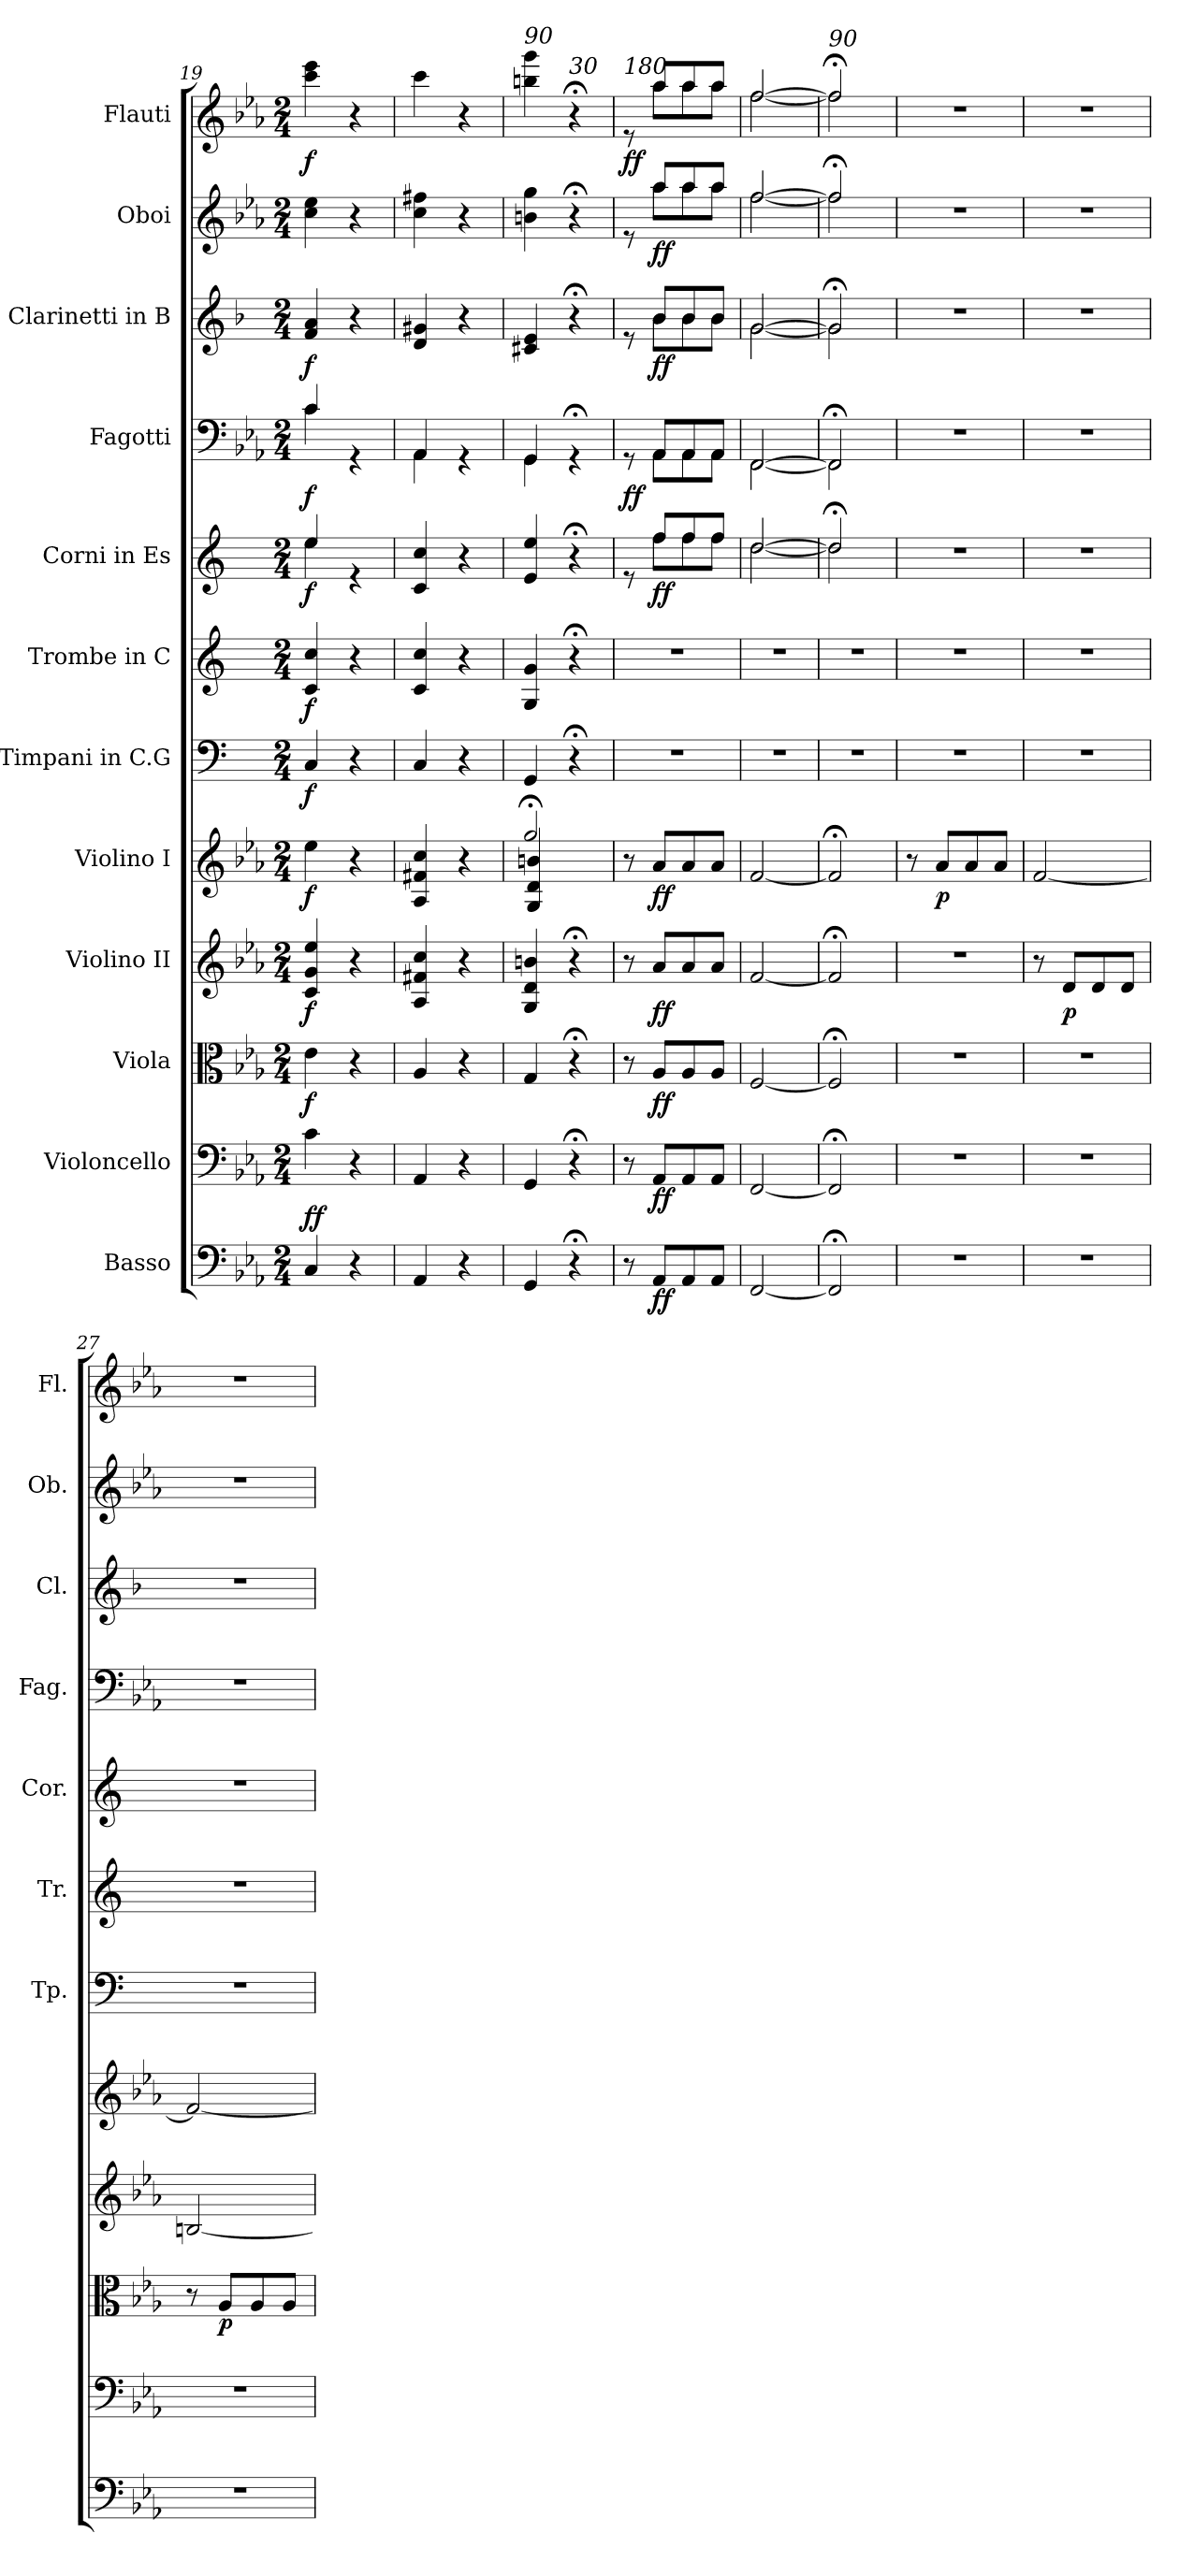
**kern	**dynam	**kern	**dynam	**kern	**dynam	**kern	**dynam	**kern	**dynam	**kern	**dynam	**kern	**dynam	**kern	**dynam	**kern	**dynam	**kern	**dynam	**kern	**dynam	**kern	**dynam
*part12	*part12	*part11	*part11	*part10	*part10	*part9	*part9	*part8	*part8	*part7	*part7	*part6	*part6	*part5	*part5	*part4	*part4	*part3	*part3	*part2	*part2	*part1	*part1
*staff12	*staff12	*staff11	*staff11	*staff10	*staff10	*staff9	*staff9	*staff8	*staff8	*staff7	*staff7	*staff6	*staff6	*staff5	*staff5	*staff4	*staff4	*staff3	*staff3	*staff2	*staff2	*staff1	*staff1
*I"Basso	*	*I"Violoncello	*	*I"Viola	*	*I"Violino II	*	*I"Violino I	*	*I"Timpani in C.G	*	*I"Trombe in C	*	*I"Corni in Es	*	*I"Fagotti	*	*I"Clarinetti in B	*	*I"Oboi	*	*I"Flauti	*
*	*	*	*	*	*	*	*	*	*	*I'Tp.	*	*I'Tr.	*	*I'Cor.	*	*I'Fag.	*	*I'Cl.	*	*I'Ob.	*	*I'Fl.	*
*clefF4	*	*clefF4	*	*clefC3	*	*clefG2	*	*clefG2	*	*clefF4	*	*clefG2	*	*clefG2	*	*clefF4	*	*clefG2	*	*clefG2	*	*clefG2	*
*ITrd7c12	*	*	*	*	*	*	*	*	*	*	*	*	*	*ITrd5c9	*	*	*	*ITrd1c2	*	*	*	*	*
*k[b-e-a-]	*	*k[b-e-a-]	*	*k[b-e-a-]	*	*k[b-e-a-]	*	*k[b-e-a-]	*	*k[]	*	*k[]	*	*k[b-e-a-]	*	*k[b-e-a-]	*	*k[b-e-a-]	*	*k[b-e-a-]	*	*k[b-e-a-]	*
*M2/4	*	*M2/4	*	*M2/4	*	*M2/4	*	*M2/4	*	*M2/4	*	*M2/4	*	*M2/4	*	*M2/4	*	*M2/4	*	*M2/4	*	*M2/4	*
=19	=19	=19	=19	=19	=19	=19	=19	=19	=19	=19	=19	=19	=19	=19	=19	=19	=19	=19	=19	=19	=19	=19	=19
*	*	*	*	*	*	*	*	*	*	*	*	*	*	*^	*	*^	*	*	*	*	*	*	*
!	!LO:DY:b	!	!	!	!	!	!	!	!	!	!	!	!	!	!	!	!	!	!	!	!	!	!	!	!
!	!LO:DY:n=1:a	!	!	!	!LO:DY:b	!	!LO:DY:b	!	!LO:DY:b	!	!LO:DY:b	!	!LO:DY:b	!	!	!LO:DY:b	!	!	!LO:DY:b	!	!LO:DY:b	!	!	!	!LO:DY:b
4CC/	f f	4c\	.	4e-\	f	4c/ 4g/ 4ee-/	f	4ee-\	f	4C/	f	4c/ 4cc/	f	4g/	4g\	f	4c/	4c\	f	4e-/ 4g/	f	4cc\ 4ee-\	.	4ccc\ 4eee-\	f
4r	.	4r	.	4r	.	4r	.	4r	.	4r	.	4r	.	4re	4ryy	.	4rGG	4ryy	.	4r	.	4r	.	4r	.
*	*	*	*	*	*	*	*	*	*	*	*	*	*	*v	*v	*	*	*	*	*	*	*	*	*	*
=20	=20	=20	=20	=20	=20	=20	=20	=20	=20	=20	=20	=20	=20	=20	=20	=20	=20	=20	=20	=20	=20	=20	=20	=20
4AAA-/	.	4AA-/	.	4A-/	.	4A-/ 4f#X/ 4cc/	.	4A-/ 4f#X/ 4cc/	.	4C/	.	4c/ 4cc/	.	4E-/ 4e-/	.	4AA-/	4AA-\	.	4c/ 4f#X/	.	4cc\ 4ff#X\	.	4ccc\	.
4r	.	4r	.	4r	.	4r	.	4r	.	4r	.	4r	.	4r	.	4rGG	4ryy	.	4r	.	4r	.	4r	.
=21	=21	=21	=21	=21	=21	=21	=21	=21	=21	=21	=21	=21	=21	=21	=21	=21	=21	=21	=21	=21	=21	=21	=21	=21
*	*	*	*	*	*	*	*	*^	*	*	*	*	*	*	*	*	*	*	*	*	*	*	*	*
!	!	!	!	!	!	!	!	!	!	!	!	!	!	!	!	!	!	!	!	!	!	!	!	!LO:TX:a:i:t=90	!
4GGG/	.	4GG/	.	4G/	.	4G/ 4d/ 4bn/	.	2gg;</	4G/ 4d/ 4bn/	.	4GG/	.	4G/ 4g/	.	4G/ 4g/	.	4GG/	4GG\	.	4Bn/ 4d/	.	4bn\ 4gg\	.	4bbn\ 4ggg\	.
!	!	!	!	!	!	!	!	!	!	!	!	!	!	!	!	!	!	!	!	!	!	!	!	!LO:TX:a:i:t=30	!
4r;<	.	4r;<	.	4r;<	.	4r;<	.	.	4ryy	.	4r;<	.	4r;<	.	4r;<	.	4r;<GG	4ryy	.	4r;<	.	4r;<	.	4r;<	.
=22	=22	=22	=22	=22	=22	=22	=22	=22	=22	=22	=22	=22	=22	=22	=22	=22	=22	=22	=22	=22	=22	=22	=22	=22	=22
*	*	*	*	*	*	*	*	*	*	*	*	*	*	*	*^	*	*	*	*	*^	*	*^	*	*^	*
!	!	!	!	!	!	!	!	!	!	!	!	!	!	!	!	!	!	!	!	!	!	!	!	!	!	!	!LO:TX:a:i:t=180	!	!
!	!	!	!	!	!	!	!	!	!	!	!	!	!	!	!	!	!	!	!	!LO:DY:b	!	!	!	!	!	!	!	!	!LO:DY:b
*	*	*	*	*	*	*	*	*v	*v	*	*	*	*	*	*	*	*	*	*	*	*	*	*	*	*	*	*	*	*
8r	.	8r	.	8r	.	8r	.	8r	.	2r	.	2r	.	8re	8ryy	.	8rGG	8ryy	ff	8re	8ryy	.	8re	8ryy	.	8re	8ryy	ff
!	!LO:DY:b	!	!LO:DY:b	!	!LO:DY:b	!	!LO:DY:b	!	!LO:DY:b	!	!	!	!	!	!	!LO:DY:b	!	!	!	!	!	!LO:DY:b	!	!	!LO:DY:b	!	!	!
8AAA-/L	ff	8AA-/L	ff	8A-/L	ff	8a-/L	ff	8a-/L	ff	.	.	.	.	8a-/L	8a-\L	ff	8AA-/L	8AA-\L	.	8a-/L	8a-\L	ff	8aa-/L	8aa-\L	ff	8aa-/L	8aa-\L	.
8AAA-/	.	8AA-/	.	8A-/	.	8a-/	.	8a-/	.	.	.	.	.	8a-/	8a-\	.	8AA-/	8AA-\	.	8a-/	8a-\	.	8aa-/	8aa-\	.	8aa-/	8aa-\	.
8AAA-/J	.	8AA-/J	.	8A-/J	.	8a-/J	.	8a-/J	.	.	.	.	.	8a-/J	8a-\J	.	8AA-/J	8AA-\J	.	8a-/J	8a-\J	.	8aa-/J	8aa-\J	.	8aa-/J	8aa-\J	.
=23	=23	=23	=23	=23	=23	=23	=23	=23	=23	=23	=23	=23	=23	=23	=23	=23	=23	=23	=23	=23	=23	=23	=23	=23	=23	=23	=23	=23
[2FFF/	.	[2FF/	.	[2F/	.	[2f/	.	[2f/	.	2r	.	2r	.	[2f/	[2f\	.	[2FF/	[2FF\	.	[2f/	[2f\	.	[2ff/	[2ff\	.	[2ff/	[2ff\	.
=24	=24	=24	=24	=24	=24	=24	=24	=24	=24	=24	=24	=24	=24	=24	=24	=24	=24	=24	=24	=24	=24	=24	=24	=24	=24	=24	=24	=24
!	!	!	!	!	!	!	!	!	!	!	!	!	!	!	!	!	!	!	!	!	!	!	!	!	!	!LO:TX:a:i:t=90	!	!
2FFF;</]	.	2FF;</]	.	2F;</]	.	2f;</]	.	2f;</]	.	2r	.	2r	.	2f;</]	2f\]	.	2FF;</]	2FF\]	.	2f;</]	2f\]	.	2ff;</]	2ff\]	.	2ff;</]	2ff\]	.
=25	=25	=25	=25	=25	=25	=25	=25	=25	=25	=25	=25	=25	=25	=25	=25	=25	=25	=25	=25	=25	=25	=25	=25	=25	=25	=25	=25	=25
!	!	!	!	!	!	!	!	!	!	!	!	!	!	!	!	!	!	!	!	!	!	!	!	!	!	!LO:TX:a:i:t=180	!	!
*	*	*	*	*	*	*	*	*	*	*	*	*	*	*v	*v	*	*	*	*	*v	*v	*	*v	*v	*	*v	*v	*
*	*	*	*	*	*	*	*	*	*	*	*	*	*	*	*	*v	*v	*	*	*	*	*	*	*
2r	.	2r	.	2r	.	2r	.	8r	.	2r	.	2r	.	2r	.	2r	.	2r	.	2r	.	2r	.
!	!	!	!	!	!	!	!	!	!LO:DY:b	!	!	!	!	!	!	!	!	!	!	!	!	!	!
.	.	.	.	.	.	.	.	8a-/L	p	.	.	.	.	.	.	.	.	.	.	.	.	.	.
.	.	.	.	.	.	.	.	8a-/	.	.	.	.	.	.	.	.	.	.	.	.	.	.	.
.	.	.	.	.	.	.	.	8a-/J	.	.	.	.	.	.	.	.	.	.	.	.	.	.	.
=26	=26	=26	=26	=26	=26	=26	=26	=26	=26	=26	=26	=26	=26	=26	=26	=26	=26	=26	=26	=26	=26	=26	=26
2r	.	2r	.	2r	.	8r	.	[2f/	.	2r	.	2r	.	2r	.	2r	.	2r	.	2r	.	2r	.
!	!	!	!	!	!	!	!LO:DY:b	!	!	!	!	!	!	!	!	!	!	!	!	!	!	!	!
.	.	.	.	.	.	8d/L	p	.	.	.	.	.	.	.	.	.	.	.	.	.	.	.	.
.	.	.	.	.	.	8d/	.	.	.	.	.	.	.	.	.	.	.	.	.	.	.	.	.
.	.	.	.	.	.	8d/J	.	.	.	.	.	.	.	.	.	.	.	.	.	.	.	.	.
=27	=27	=27	=27	=27	=27	=27	=27	=27	=27	=27	=27	=27	=27	=27	=27	=27	=27	=27	=27	=27	=27	=27	=27
2r	.	2r	.	8r	.	[2Bn/	.	2f/_	.	2r	.	2r	.	2r	.	2r	.	2r	.	2r	.	2r	.
!	!	!	!	!	!LO:DY:b	!	!	!	!	!	!	!	!	!	!	!	!	!	!	!	!	!	!
.	.	.	.	8A-/L	p	.	.	.	.	.	.	.	.	.	.	.	.	.	.	.	.	.	.
.	.	.	.	8A-/	.	.	.	.	.	.	.	.	.	.	.	.	.	.	.	.	.	.	.
.	.	.	.	8A-/J	.	.	.	.	.	.	.	.	.	.	.	.	.	.	.	.	.	.	.
=	=	=	=	=	=	=	=	=	=	=	=	=	=	=	=	=	=	=	=	=	=	=	=
*-	*-	*-	*-	*-	*-	*-	*-	*-	*-	*-	*-	*-	*-	*-	*-	*-	*-	*-	*-	*-	*-	*-	*-
